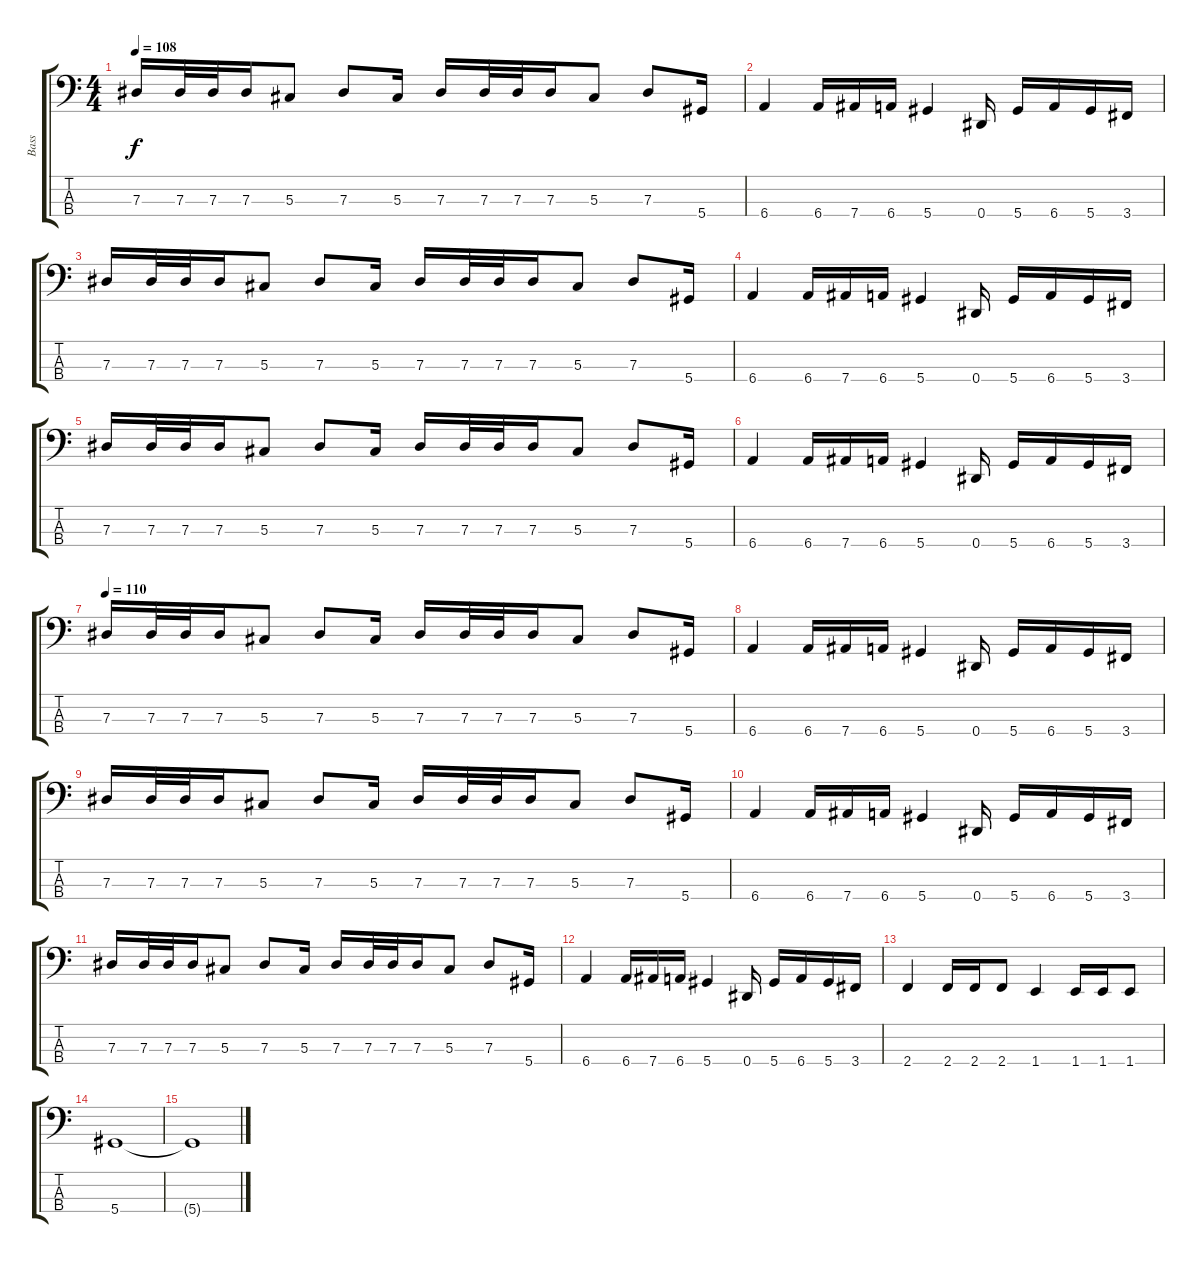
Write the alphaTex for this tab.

\track ("Bass" "Bass") {instrument electricbasspick}
\staff {score tabs}
\tuning (Gb2 Db2 Ab1 Eb1) {hide}
\ts (4 4)
\tempo 108
\clef f4
\ks c
7.3.16{dy f} 7.3.32 7.3.32 7.3.16 5.3.8 7.3.8 5.3.16 7.3.16 7.3.32 7.3.32 7.3.16 5.3.8 7.3.8 5.4.16 |
6.4.4 6.4.16 7.4.16 6.4.16 5.4.4 0.4.16 5.4.16 6.4.16 5.4.16 3.4.16 |
7.3.16 7.3.32 7.3.32 7.3.16 5.3.8 7.3.8 5.3.16 7.3.16 7.3.32 7.3.32 7.3.16 5.3.8 7.3.8 5.4.16 |
6.4.4 6.4.16 7.4.16 6.4.16 5.4.4 0.4.16 5.4.16 6.4.16 5.4.16 3.4.16 |
7.3.16 7.3.32 7.3.32 7.3.16 5.3.8 7.3.8 5.3.16 7.3.16 7.3.32 7.3.32 7.3.16 5.3.8 7.3.8 5.4.16 |
6.4.4 6.4.16 7.4.16 6.4.16 5.4.4 0.4.16 5.4.16 6.4.16 5.4.16 3.4.16 |
\tempo 110
7.3.16 7.3.32 7.3.32 7.3.16 5.3.8 7.3.8 5.3.16 7.3.16 7.3.32 7.3.32 7.3.16 5.3.8 7.3.8 5.4.16 |
6.4.4 6.4.16 7.4.16 6.4.16 5.4.4 0.4.16 5.4.16 6.4.16 5.4.16 3.4.16 |
7.3.16 7.3.32 7.3.32 7.3.16 5.3.8 7.3.8 5.3.16 7.3.16 7.3.32 7.3.32 7.3.16 5.3.8 7.3.8 5.4.16 |
6.4.4 6.4.16 7.4.16 6.4.16 5.4.4 0.4.16 5.4.16 6.4.16 5.4.16 3.4.16 |
7.3.16 7.3.32 7.3.32 7.3.16 5.3.8 7.3.8 5.3.16 7.3.16 7.3.32 7.3.32 7.3.16 5.3.8 7.3.8 5.4.16 |
6.4.4 6.4.16 7.4.16 6.4.16 5.4.4 0.4.16 5.4.16 6.4.16 5.4.16 3.4.16 |
2.4.4 2.4.16 2.4.16 2.4.8 1.4.4 1.4.16 1.4.16 1.4.8 |
5.4.1 |
5.4{t}.1
